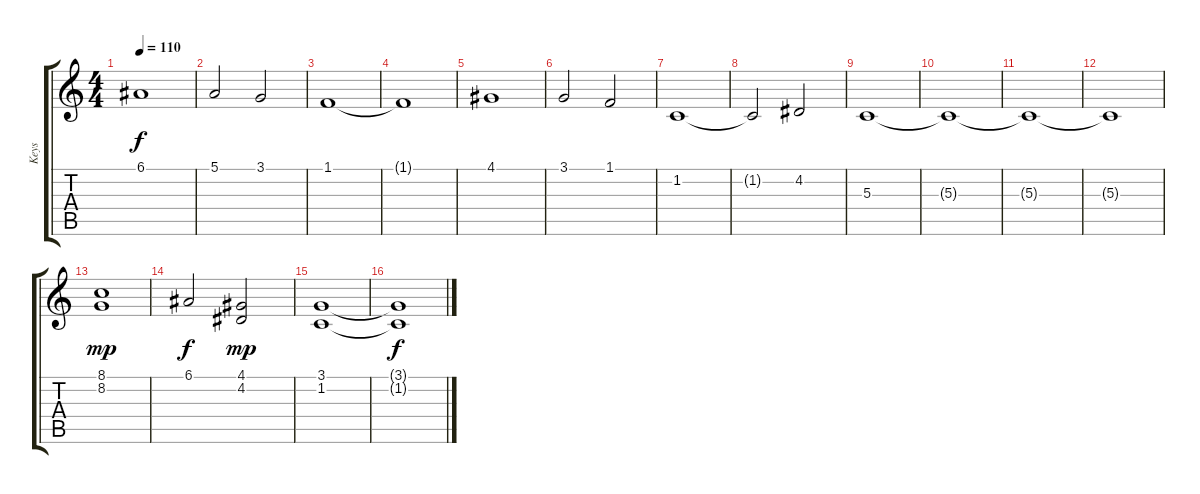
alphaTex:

\track ("Keys" "Keys") {instrument synthstrings1}
\staff {score tabs}
\tuning (E4 B3 G3 D3 A2 E2) {hide}
\ts (4 4)
\tempo 110
\clef g2
\ks c
6.1.1{dy f} |
5.1.2 3.1.2 |
1.1.1 |
1.1{t}.1 |
4.1.1 |
3.1.2 1.1.2 |
1.2.1 |
1.2{t}.2 4.2.2 |
5.3.1 |
5.3{t}.1 |
5.3{t}.1 |
5.3{t}.1 |
(8.1 8.2).1{dy mp} |
6.1.2{dy f} (4.1 4.2).2{dy mp} |
(3.1 1.2).1 |
(3.1{t} 1.2{t}).1{dy f}
